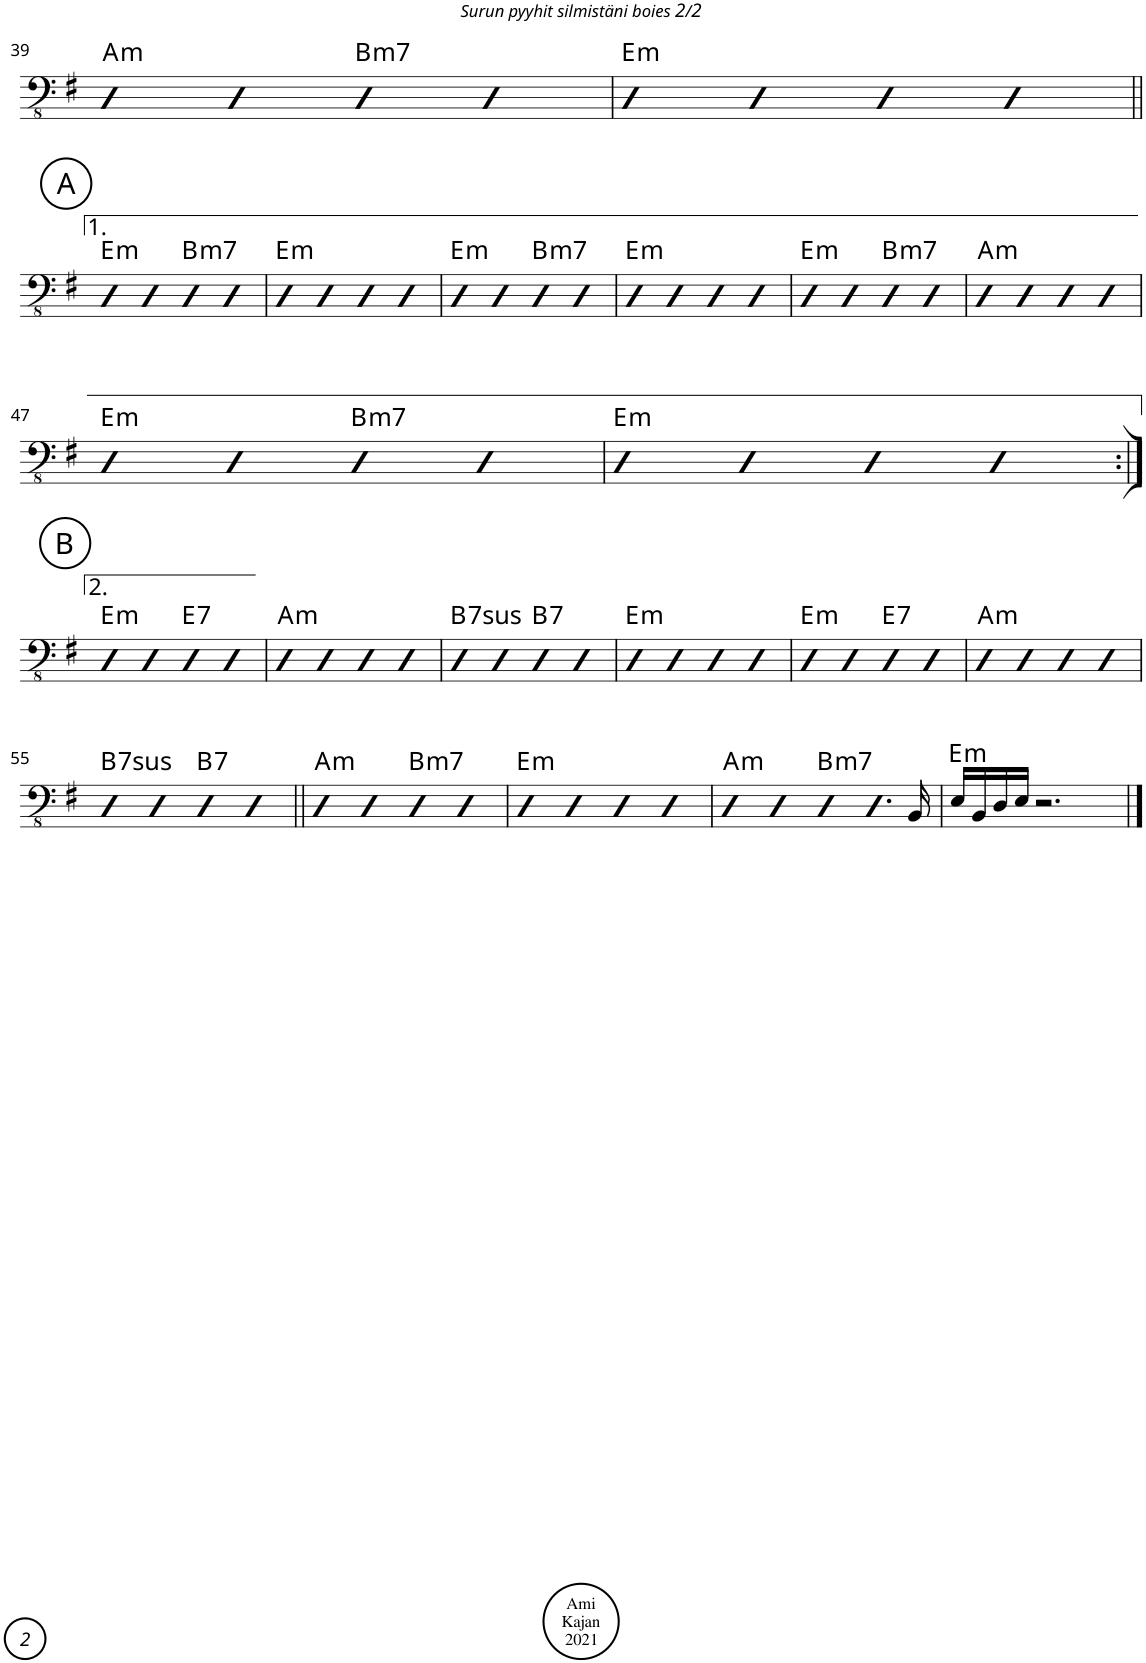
**kern	**harte
*part1	*part1
*staff1	*
*I"Acoustic Bass	*
*I'Bass	*
!!LO:PB:g=z
*clefFv4	*
*k[f#]	*
*M4/4	*
*met(c)	*
=39	=39
!	!LO:H:kt=m
4DD	A:min
4DD	.
!	!LO:H:kt=m7
4DD	B:min7
4DD	.
=40	=40
!	!LO:H:kt=m
4DD	E:min
4DD	.
4DD	.
4DD	.
!!LO:LB:g=z
!!LO:REH:place=s1:a:cj:enc=circle:fs=14:t=A
=41||	=41||
!	!LO:H:kt=m
4DD	E:min
4DD	.
!	!LO:H:kt=m7
4DD	B:min7
4DD	.
=42	=42
!	!LO:H:kt=m
4DD	E:min
4DD	.
4DD	.
4DD	.
=43	=43
!	!LO:H:kt=m
4DD	E:min
4DD	.
!	!LO:H:kt=m7
4DD	B:min7
4DD	.
=44	=44
!	!LO:H:kt=m
4DD	E:min
4DD	.
4DD	.
4DD	.
=45	=45
!	!LO:H:kt=m
4DD	E:min
4DD	.
!	!LO:H:kt=m7
4DD	B:min7
4DD	.
=46	=46
!	!LO:H:kt=m
4DD	A:min
4DD	.
4DD	.
4DD	.
!!LO:LB:g=z
=47	=47
!	!LO:H:kt=m
4DD	E:min
4DD	.
!	!LO:H:kt=m7
4DD	B:min7
4DD	.
=48	=48
!	!LO:H:kt=m
4DD	E:min
4DD	.
4DD	.
4DD	.
!!LO:LB:g=z
!!LO:REH:place=s1:a:cj:enc=circle:fs=14:t=B
=49:|!	=49:|!
!	!LO:H:kt=m
4DD	E:min
4DD	.
!	!LO:H:kt=7
4DD	E:7
4DD	.
=50	=50
!	!LO:H:kt=m
4DD	A:min
4DD	.
4DD	.
4DD	.
=51	=51
!	!LO:H:kt=7sus
4DD	B:sus4(7)
4DD	.
!	!LO:H:kt=7
4DDn	B:7
4DD	.
=52	=52
!	!LO:H:kt=m
4DD	E:min
4DD	.
4DD	.
4DD	.
=53	=53
!	!LO:H:kt=m
4DD	E:min
4DD	.
!	!LO:H:kt=7
4DD	E:7
4DD	.
=54	=54
!	!LO:H:kt=m
4DD	A:min
4DD	.
4DD	.
4DD	.
!!LO:LB:g=z
=55	=55
!	!LO:H:kt=7sus
4DD	B:sus4(7)
4DD	.
!	!LO:H:kt=7
4DDn	B:7
4DD	.
=56||	=56||
!	!LO:H:kt=m
4DD	A:min
4DD	.
!	!LO:H:kt=m7
4DD	B:min7
4DD	.
=57	=57
!	!LO:H:kt=m
4DD	E:min
4DD	.
4DD	.
4DD	.
=58	=58
!	!LO:H:kt=m
4DD	A:min
4DD	.
!	!LO:H:kt=m7
4DD	B:min7
8.DD	.
16BBB/	.
=59	=59
!	!LO:H:kt=m
16EE/LL	E:min
16BBB/	.
16DD/	.
16EE/JJ	.
2.r	.
==	==
*-	*-
